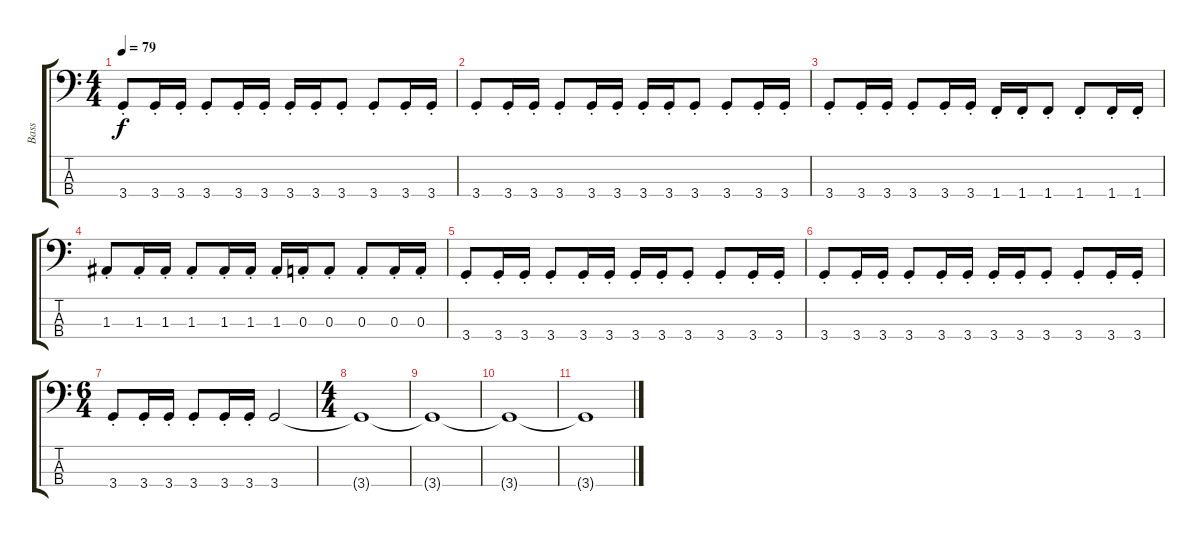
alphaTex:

\track ("Bass" "Bass") {instrument electricbasspick}
\staff {score tabs}
\tuning (G2 D2 A1 E1) {hide}
\ts (4 4)
\tempo 79
\clef f4
\ks c
3.4{st}.8{dy f} 3.4{st}.16 3.4{st}.16 3.4{st}.8 3.4{st}.16 3.4{st}.16 3.4{st}.16 3.4{st}.16 3.4{st}.8 3.4{st}.8 3.4{st}.16 3.4{st}.16 |
3.4{st}.8 3.4{st}.16 3.4{st}.16 3.4{st}.8 3.4{st}.16 3.4{st}.16 3.4{st}.16 3.4{st}.16 3.4{st}.8 3.4{st}.8 3.4{st}.16 3.4{st}.16 |
3.4{st}.8 3.4{st}.16 3.4{st}.16 3.4{st}.8 3.4{st}.16 3.4{st}.16 1.4{st}.16 1.4{st}.16 1.4{st}.8 1.4{st}.8 1.4{st}.16 1.4{st}.16 |
1.3{st}.8 1.3{st}.16 1.3{st}.16 1.3{st}.8 1.3{st}.16 1.3{st}.16 1.3{st}.16 0.3{st}.16 0.3{st}.8 0.3{st}.8 0.3{st}.16 0.3{st}.16 |
3.4{st}.8 3.4{st}.16 3.4{st}.16 3.4{st}.8 3.4{st}.16 3.4{st}.16 3.4{st}.16 3.4{st}.16 3.4{st}.8 3.4{st}.8 3.4{st}.16 3.4{st}.16 |
3.4{st}.8 3.4{st}.16 3.4{st}.16 3.4{st}.8 3.4{st}.16 3.4{st}.16 3.4{st}.16 3.4{st}.16 3.4{st}.8 3.4{st}.8 3.4{st}.16 3.4{st}.16 |
\ts (6 4)
3.4{st}.8 3.4{st}.16 3.4{st}.16 3.4{st}.8 3.4{st}.16 3.4{st}.16 3.4.2{volume 0} |
\ts (4 4)
3.4{t}.1 |
3.4{t}.1 |
3.4{t}.1 |
3.4{t}.1
